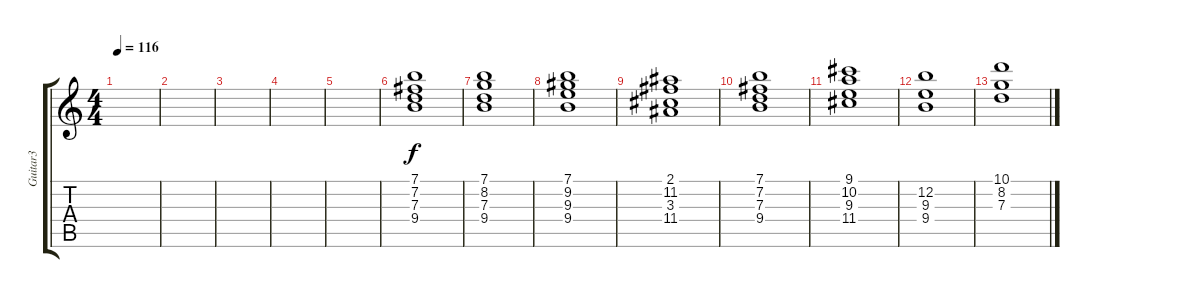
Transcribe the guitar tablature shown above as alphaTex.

\track ("Guitar3" "Guitar3") {instrument electricguitarclean}
\staff {score tabs}
\tuning (E4 B3 G3 D3 A2 E2) {hide}
\ts (4 4)
\tempo 116
\clef g2
\ks c
|
|
|
|
|
(7.1 7.2 7.3 9.4).1 |
(7.1 8.2 7.3 9.4).1 |
(7.1 9.2 9.3 9.4).1 |
(2.1 11.2 3.3 11.4).1 |
(7.1 7.2 7.3 9.4).1 |
(9.1 10.2 9.3 11.4).1 |
(12.2 9.3 9.4).1 |
(10.1 8.2 7.3).1
